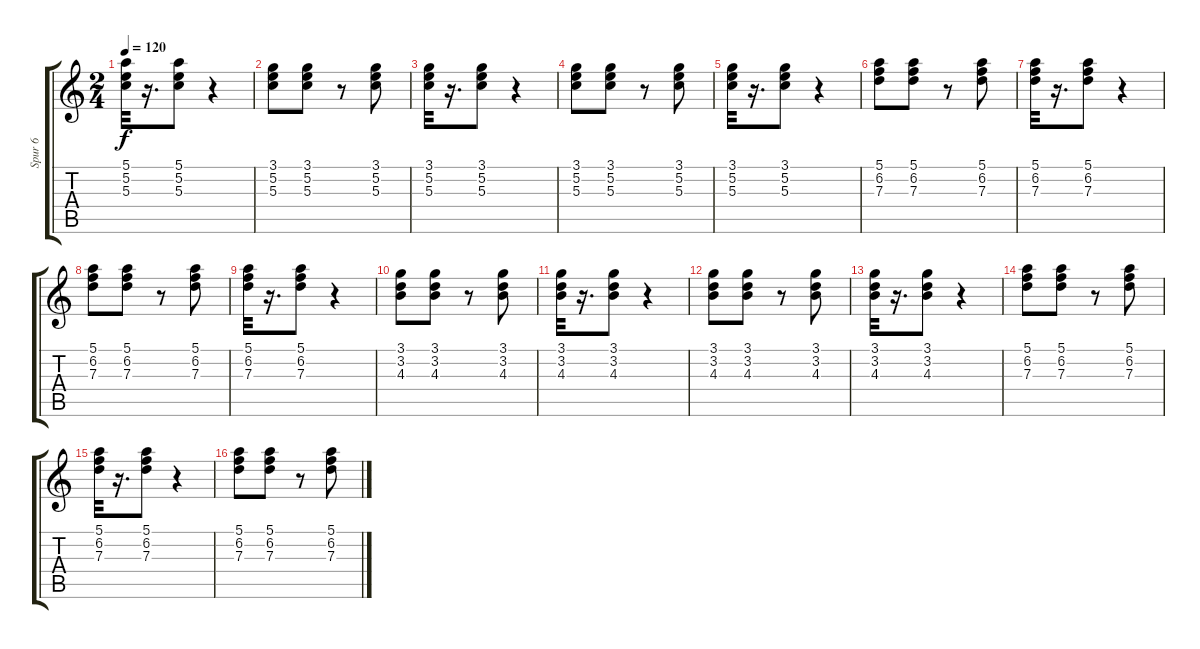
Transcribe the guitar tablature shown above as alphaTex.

\track ("Spur 6" "Spur 6") {instrument acousticguitarsteel}
\staff {score tabs}
\tuning (E4 B3 G3 D3 A2 E2) {hide}
\ts (2 4)
\tempo 120
\clef g2
\ks c
(5.1 5.2 5.3).32{dy f} r.16{d} (5.1 5.2 5.3).8 r.4 |
(3.1 5.2 5.3).8 (3.1 5.2 5.3).8 r.8 (3.1 5.2 5.3).8 |
(3.1 5.2 5.3).32 r.16{d} (3.1 5.2 5.3).8 r.4 |
(3.1 5.2 5.3).8 (3.1 5.2 5.3).8 r.8 (3.1 5.2 5.3).8 |
(3.1 5.2 5.3).32 r.16{d} (3.1 5.2 5.3).8 r.4 |
(5.1 6.2 7.3).8 (5.1 6.2 7.3).8 r.8 (5.1 6.2 7.3).8 |
(5.1 6.2 7.3).32 r.16{d} (5.1 6.2 7.3).8 r.4 |
(5.1 6.2 7.3).8 (5.1 6.2 7.3).8 r.8 (5.1 6.2 7.3).8 |
(5.1 6.2 7.3).32 r.16{d} (5.1 6.2 7.3).8 r.4 |
(3.1 3.2 4.3).8 (3.1 3.2 4.3).8 r.8 (3.1 3.2 4.3).8 |
(3.1 3.2 4.3).32 r.16{d} (3.1 3.2 4.3).8 r.4 |
(3.1 3.2 4.3).8 (3.1 3.2 4.3).8 r.8 (3.1 3.2 4.3).8 |
(3.1 3.2 4.3).32 r.16{d} (3.1 3.2 4.3).8 r.4 |
(5.1 6.2 7.3).8 (5.1 6.2 7.3).8 r.8 (5.1 6.2 7.3).8 |
(5.1 6.2 7.3).32 r.16{d} (5.1 6.2 7.3).8 r.4 |
(5.1 6.2 7.3).8 (5.1 6.2 7.3).8 r.8 (5.1 6.2 7.3).8
